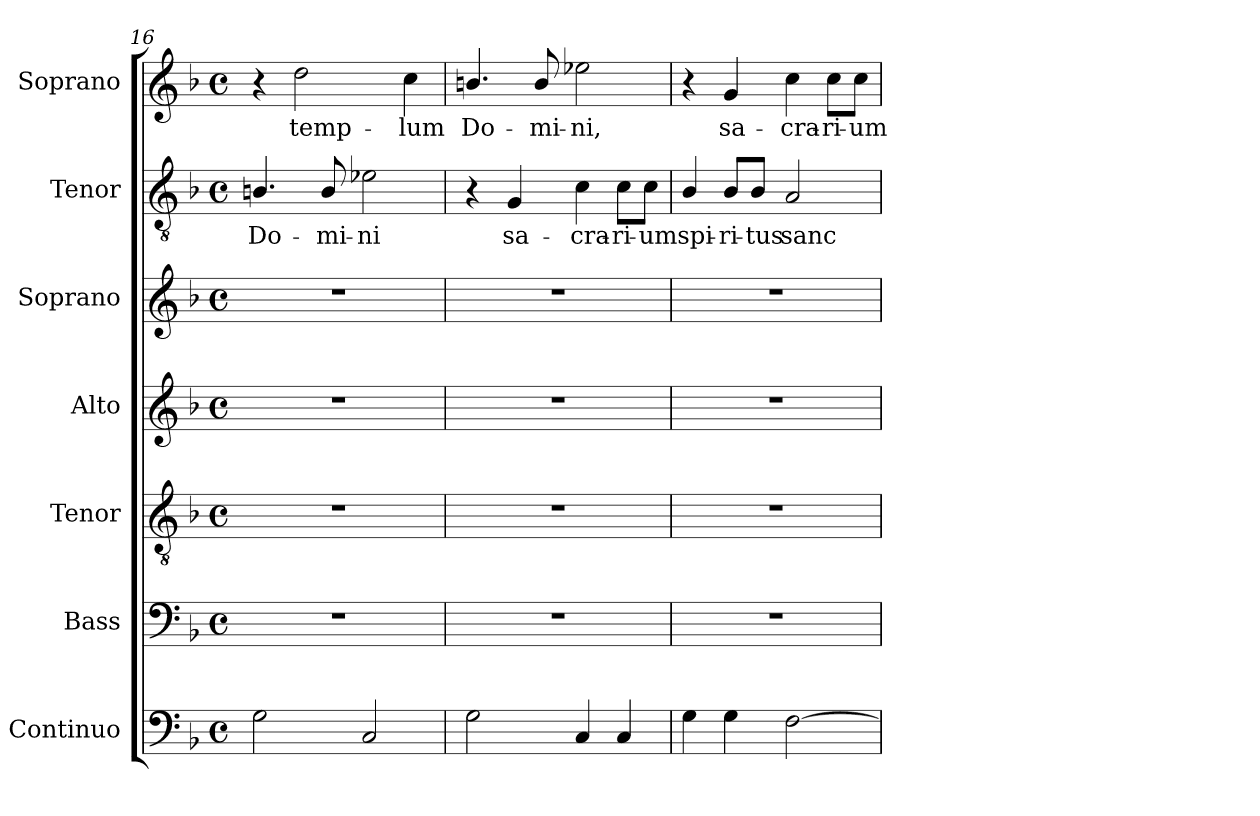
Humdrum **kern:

**kern	**kern	**kern	**kern	**kern	**kern	**text	**kern	**text
*part7	*part6	*part5	*part4	*part3	*part2	*part2	*part1	*part1
*staff7	*staff6	*staff5	*staff4	*staff3	*staff2	*staff2	*staff1	*staff1
*I"Continuo	*I"Bass	*I"Tenor	*I"Alto	*I"Soprano	*I"Tenor	*	*I"Soprano	*
*I'Cont.	*I'B.	*I'T.	*I'A.	*I'S.	*I'T.	*	*I'S.	*
*clefF4	*clefF4	*clefGv2	*clefG2	*clefG2	*clefGv2	*	*clefG2	*
*	*	*ITrd7c12	*	*	*ITrd7c12	*	*	*
*k[b-]	*k[b-]	*k[b-]	*k[b-]	*k[b-]	*k[b-]	*	*k[b-]	*
*F:	*F:	*F:	*F:	*F:	*F:	*	*F:	*
*M4/4	*M4/4	*M4/4	*M4/4	*M4/4	*M4/4	*	*M4/4	*
*met(c)	*met(c)	*met(c)	*met(c)	*met(c)	*met(c)	*	*met(c)	*
=16	=16	=16	=16	=16	=16	=16	=16	=16
!	!	!	!	!	!	!LO:LY:b:color=#000000	!	!
2Gi\	1r	1r	1r	1r	4.BBni/	Do-	4r	.
!	!	!	!	!	!	!	!	!LO:LY:b:color=#000000
.	.	.	.	.	.	.	2ddi\	temp-
!	!	!	!	!	!	!LO:LY:b:color=#000000	!	!
.	.	.	.	.	8BBi/	-mi-	.	.
!	!	!	!	!	!	!LO:LY:b:color=#000000	!	!
2Ci/	.	.	.	.	2E-Xi\	-ni	.	.
!	!	!	!	!	!	!	!	!LO:LY:b:color=#000000
.	.	.	.	.	.	.	4cci\	-lum
=17	=17	=17	=17	=17	=17	=17	=17	=17
!	!	!	!	!	!	!	!	!LO:LY:b:color=#000000
2Gi\	1r	1r	1r	1r	4r	.	4.bni/	Do-
!	!	!	!	!	!	!LO:LY:b:color=#000000	!	!
.	.	.	.	.	4GGi/	sa-	.	.
!	!	!	!	!	!	!	!	!LO:LY:b:color=#000000
.	.	.	.	.	.	.	8bi/	-mi-
!	!	!	!	!	!	!LO:LY:b:color=#000000	!	!
!	!	!	!	!	!	!	!	!LO:LY:b:color=#000000
4Ci/	.	.	.	.	4Ci\	-cra-	2ee-Xi\	-ni,
!	!	!	!	!	!	!LO:LY:b:color=#000000	!	!
4Ci/	.	.	.	.	8Ci\L	-ri-	.	.
!	!	!	!	!	!	!LO:LY:b:color=#000000	!	!
.	.	.	.	.	8Ci\J	-um	.	.
!!LO:LB:g=z
=18	=18	=18	=18	=18	=18	=18	=18	=18
!	!	!	!	!	!	!LO:LY:b:color=#000000	!	!
4Gi\	1r	1r	1r	1r	4BB-i/	spi-	4r	.
!	!	!	!	!	!	!LO:LY:b:color=#000000	!	!
!	!	!	!	!	!	!	!	!LO:LY:b:color=#000000
4Gi\	.	.	.	.	8BB-i/L	-ri-	4gi/	sa-
!	!	!	!	!	!	!LO:LY:b:color=#000000	!	!
.	.	.	.	.	8BB-i/J	-tus	.	.
!	!	!	!	!	!	!LO:LY:b:color=#000000	!	!
!	!	!	!	!	!	!	!	!LO:LY:b:color=#000000
[2Fi\	.	.	.	.	2AAi/	sanc-	4cci\	-cra-
!	!	!	!	!	!	!	!	!LO:LY:b:color=#000000
.	.	.	.	.	.	.	8cci\L	-ri-
!	!	!	!	!	!	!	!	!LO:LY:b:color=#000000
.	.	.	.	.	.	.	8cci\J	-um
=	=	=	=	=	=	=	=	=
*-	*-	*-	*-	*-	*-	*-	*-	*-
